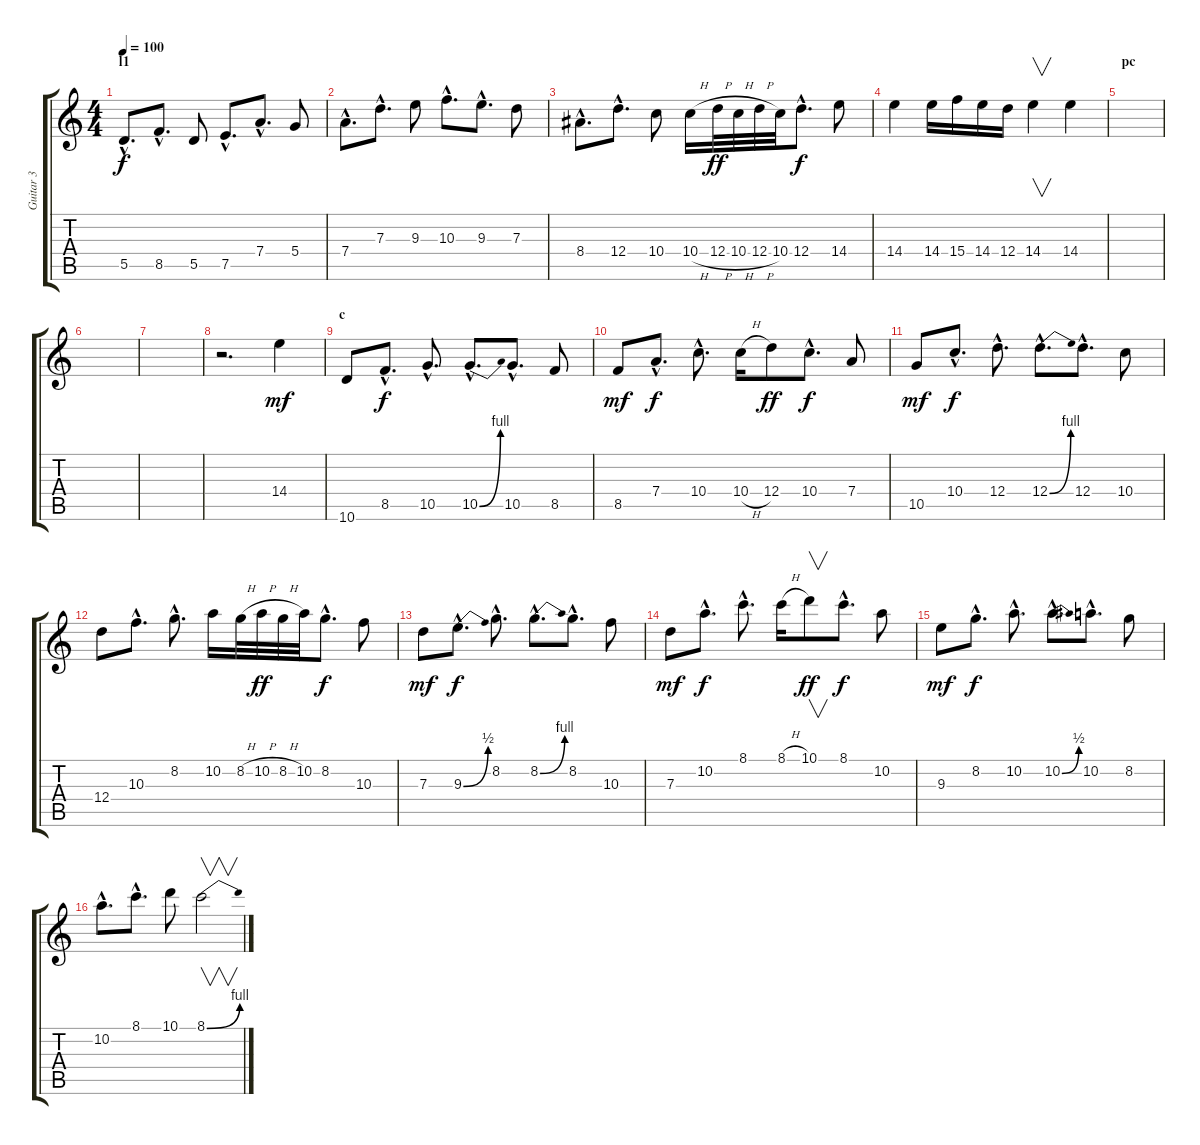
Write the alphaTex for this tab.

\track ("Guitar 3" "Guitar 3") {instrument distortionguitar}
\staff {score tabs}
\tuning (E4 B3 G3 D3 A2 E2) {hide}
\ts (4 4)
\section ("" "l1")
\tempo 100
\clef g2
\ks c
5.5{hac}.8{d dy f} 8.5{hac}.8{d} 5.5.8 7.5{hac}.8{d} 7.4{hac}.8{d} 5.4.8 |
7.4{hac}.8{d} 7.3{hac}.8{d} 9.3.8 10.3{hac}.8{d} 9.3{hac}.8{d} 7.3.8 |
8.4{hac}.8{d} 12.4{hac}.8{d} 10.4.8 10.4{h}.16 12.4{h}.32{dy ff} 10.4{h}.32 12.4{h}.32 10.4.32 12.4{hac}.8{d dy f} 14.4.8 |
14.4.4 14.4.16 15.4.16 14.4.16 12.4.16 14.4.4{v} 14.4.4 |
\section ("" "pc")
|
|
|
r.2{d} 14.4.4{dy mf} |
\section ("" "c")
10.6.8 8.5{hac}.8{d dy f} 10.5{hac}.8{d} 10.5{be (bend 0 0 60 4) hac}.8{d} 10.5{hac}.8{d} 8.5.8 |
8.5.8{dy mf} 7.4{hac}.8{d dy f} 10.4{hac}.8{d} 10.4{h}.16 12.4.8{dy ff} 10.4{hac}.8{d dy f} 7.4.8 |
10.5.8{dy mf} 10.4{hac}.8{d dy f} 12.4{hac}.8{d} 12.4{be (bend 0 0 60 4) hac}.8{d} 12.4{hac}.8{d} 10.4.8 |
12.4.8 10.3{hac}.8{d} 8.2{hac}.8{d} 10.2.16 8.2{h}.32 10.2{h}.32{dy ff} 8.2{h}.32 10.2.32 8.2{hac}.8{d dy f} 10.3.8 |
7.3.8{dy mf} 9.3{be (bend 0 0 60 2) hac}.8{d dy f} 8.2{hac}.8{d} 8.2{be (bend 0 0 60 4) hac}.8{d} 8.2{hac}.8{d} 10.3.8 |
7.3.8{dy mf} 10.2{hac}.8{d dy f} 8.1{hac}.8{d} 8.1{h}.16 10.1.8{v dy ff} 8.1{hac}.8{d dy f} 10.2.8 |
9.3.8{dy mf} 8.2{hac}.8{d dy f} 10.2{hac}.8{d} 10.2{be (bend 0 0 60 2) hac}.8{d} 10.2{hac}.8{d} 8.2.8 |
10.2{hac}.8{d} 8.1{hac}.8{d} 10.1.8 8.1{be (bend 0 0 60 4)}.2{v}
